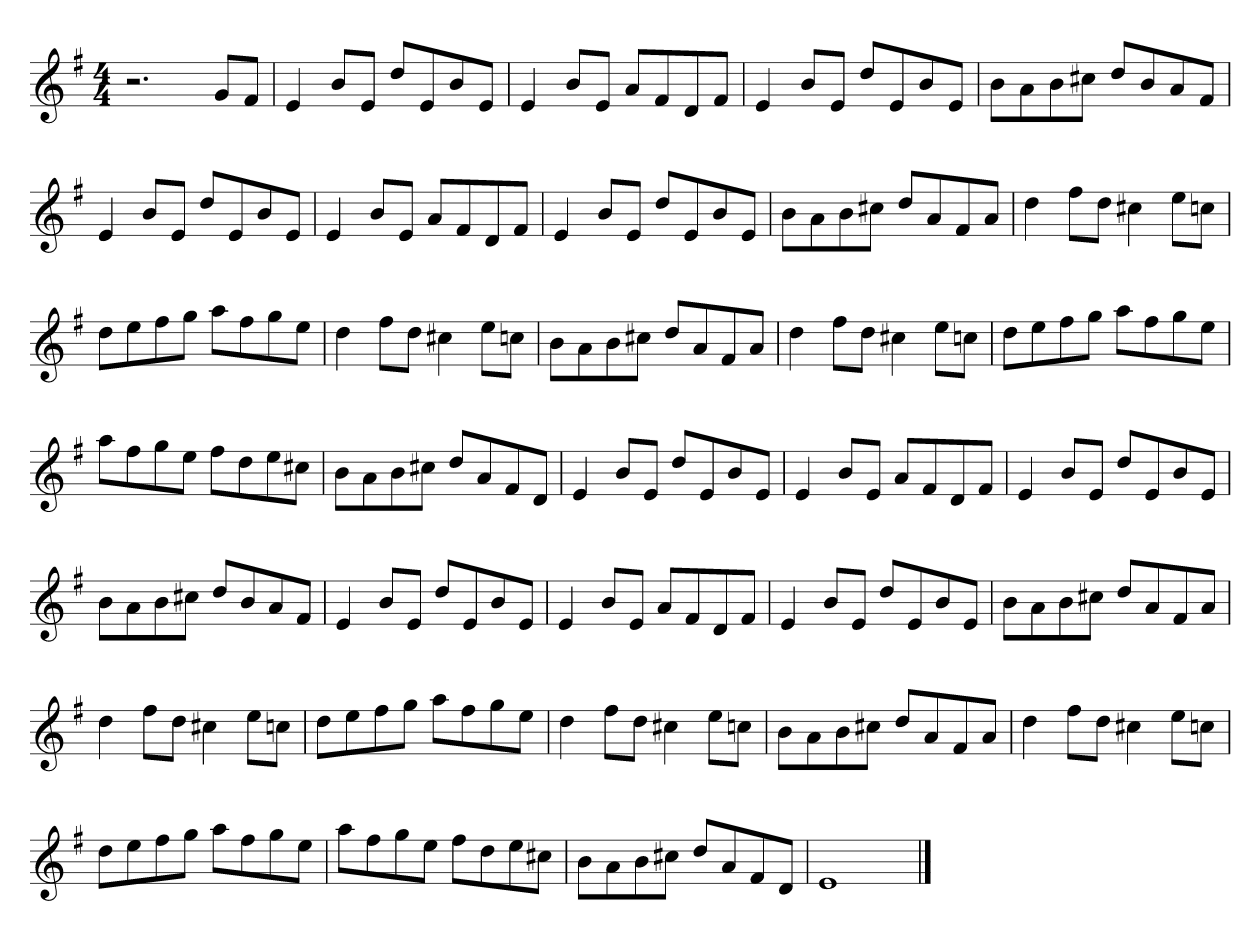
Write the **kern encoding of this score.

**kern
*part1
*staff1
*clefG2
*k[f#]
*M4/4
=
2.r
8g/L
8f#/J
=
4e/
8b/L
8e/J
8dd/L
8e/
8b/
8e/J
=
4e/
8b/L
8e/J
8a/L
8f#/
8d/
8f#/J
=
4e/
8b/L
8e/J
8dd/L
8e/
8b/
8e/J
=
8b\L
8a\
8b\
8cc#X\J
8dd/L
8b/
8a/
8f#/J
=
4e/
8b/L
8e/J
8dd/L
8e/
8b/
8e/J
=
4e/
8b/L
8e/J
8a/L
8f#/
8d/
8f#/J
=
4e/
8b/L
8e/J
8dd/L
8e/
8b/
8e/J
=
8b\L
8a\
8b\
8cc#X\J
8dd/L
8a/
8f#/
8a/J
=
4dd\
8ff#\L
8dd\J
4cc#X\
8ee\L
8ccn\J
=
8dd\L
8ee\
8ff#\
8gg\J
8aa\L
8ff#\
8gg\
8ee\J
=
4dd\
8ff#\L
8dd\J
4cc#X\
8ee\L
8ccn\J
=
8b\L
8a\
8b\
8cc#X\J
8dd/L
8a/
8f#/
8a/J
=
4dd\
8ff#\L
8dd\J
4cc#X\
8ee\L
8ccn\J
=
8dd\L
8ee\
8ff#\
8gg\J
8aa\L
8ff#\
8gg\
8ee\J
=
8aa\L
8ff#\
8gg\
8ee\J
8ff#\L
8dd\
8ee\
8cc#X\J
=
8b\L
8a\
8b\
8cc#X\J
8dd/L
8a/
8f#/
8d/J
=
4e/
8b/L
8e/J
8dd/L
8e/
8b/
8e/J
=
4e/
8b/L
8e/J
8a/L
8f#/
8d/
8f#/J
=
4e/
8b/L
8e/J
8dd/L
8e/
8b/
8e/J
=
8b\L
8a\
8b\
8cc#X\J
8dd/L
8b/
8a/
8f#/J
=
4e/
8b/L
8e/J
8dd/L
8e/
8b/
8e/J
=
4e/
8b/L
8e/J
8a/L
8f#/
8d/
8f#/J
=
4e/
8b/L
8e/J
8dd/L
8e/
8b/
8e/J
=
8b\L
8a\
8b\
8cc#X\J
8dd/L
8a/
8f#/
8a/J
=
4dd\
8ff#\L
8dd\J
4cc#X\
8ee\L
8ccn\J
=
8dd\L
8ee\
8ff#\
8gg\J
8aa\L
8ff#\
8gg\
8ee\J
=
4dd\
8ff#\L
8dd\J
4cc#X\
8ee\L
8ccn\J
=
8b\L
8a\
8b\
8cc#X\J
8dd/L
8a/
8f#/
8a/J
=
4dd\
8ff#\L
8dd\J
4cc#X\
8ee\L
8ccn\J
=
8dd\L
8ee\
8ff#\
8gg\J
8aa\L
8ff#\
8gg\
8ee\J
=
8aa\L
8ff#\
8gg\
8ee\J
8ff#\L
8dd\
8ee\
8cc#X\J
=
8b\L
8a\
8b\
8cc#X\J
8dd/L
8a/
8f#/
8d/J
=
1e
==
*-
